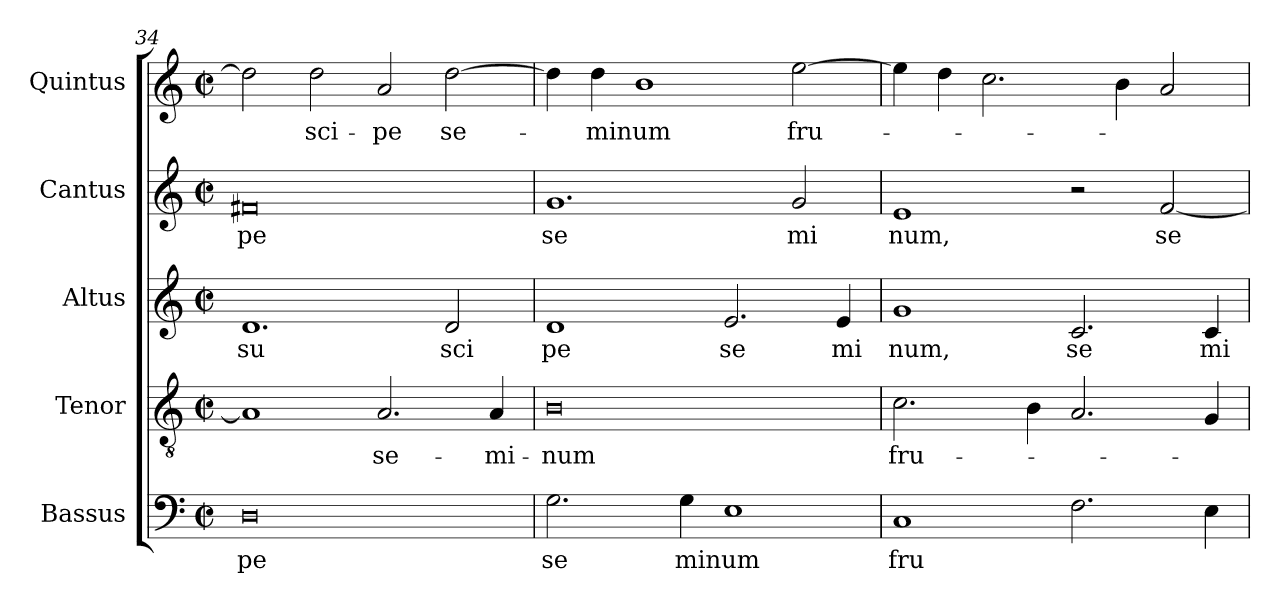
**kern	**text	**kern	**text	**kern	**text	**kern	**text	**kern	**text
*part5	*part5	*part4	*part4	*part3	*part3	*part2	*part2	*part1	*part1
*staff5	*staff5	*staff4	*staff4	*staff3	*staff3	*staff2	*staff2	*staff1	*staff1
*I"Bassus	*	*I"Tenor	*	*I"Altus	*	*I"Cantus	*	*I"Quintus	*
*clefF4	*	*clefGv2	*	*clefG2	*	*clefG2	*	*clefG2	*
*M2/2	*	*M2/2	*	*M2/2	*	*M2/2	*	*M2/2	*
*met(c|)	*	*met(c|)	*	*met(c|)	*	*met(c|)	*	*met(c|)	*
=34	=34	=34	=34	=34	=34	=34	=34	=34	=34
!	!LO:LY:b:cj	!	!	!	!LO:LY:b:cj	!	!LO:LY:b:cj	!	!
0D	pe	1A]	.	1.d	su	0f#X	pe	2dd\]	.
!	!	!	!	!	!	!	!	!	!LO:LY:b:cj
.	.	.	.	.	.	.	.	2dd\	-sci-
!	!	!	!LO:LY:b:cj	!	!	!	!	!	!LO:LY:b:cj
.	.	2.A/	se-	.	.	.	.	2a/	-pe
!	!	!	!	!	!LO:LY:b:cj	!	!	!	!LO:LY:b:cj
.	.	.	.	2d/	sci	.	.	[>2dd\	se-
!	!	!	!LO:LY:b:cj	!	!	!	!	!	!
.	.	4A/	-mi-	.	.	.	.	.	.
=35	=35	=35	=35	=35	=35	=35	=35	=35	=35
!	!LO:LY:b:cj	!	!LO:LY:b:cj	!	!LO:LY:b:cj	!	!LO:LY:b:cj	!	!
2.G\	se	0B	-num	1d	pe	1.g	se	4dd\]	.
!	!	!	!	!	!	!	!	!	!LO:LY:b
.	.	.	.	.	.	.	.	4dd\	-minum
.	.	.	.	.	.	.	.	1b	.
!	!LO:LY:b	!	!	!	!	!	!	!	!
4G\	minum	.	.	.	.	.	.	.	.
!	!	!	!	!	!LO:LY:b:cj	!	!	!	!
1E	.	.	.	2.e/	se	.	.	.	.
!	!	!	!	!	!	!	!LO:LY:b:cj	!	!LO:LY:b
.	.	.	.	.	.	2g/	mi	[>2ee\	fru-
!	!	!	!	!	!LO:LY:b:cj	!	!	!	!
.	.	.	.	4e/	mi	.	.	.	.
=36	=36	=36	=36	=36	=36	=36	=36	=36	=36
!	!LO:LY:b:cj	!	!LO:LY:b	!	!LO:LY:b:cj	!	!LO:LY:b:cj	!	!
1C	fru	2.c\	fru-	1g	num,	1e	num,	4ee\]	.
.	.	.	.	.	.	.	.	4dd\	.
.	.	.	.	.	.	.	.	2.cc\	.
.	.	4B\	.	.	.	.	.	.	.
!	!	!	!	!	!LO:LY:b:cj	!	!	!	!
2.F\	.	2.A/	.	2.c/	se	2r	.	.	.
.	.	.	.	.	.	.	.	4b\	.
!	!	!	!	!	!	!	!LO:LY:b:cj	!	!
.	.	.	.	.	.	[>2f/	se	2a/	.
!	!	!	!	!	!LO:LY:b:cj	!	!	!	!
4E\	.	4G/	.	4c/	mi	.	.	.	.
=	=	=	=	=	=	=	=	=	=
*-	*-	*-	*-	*-	*-	*-	*-	*-	*-
